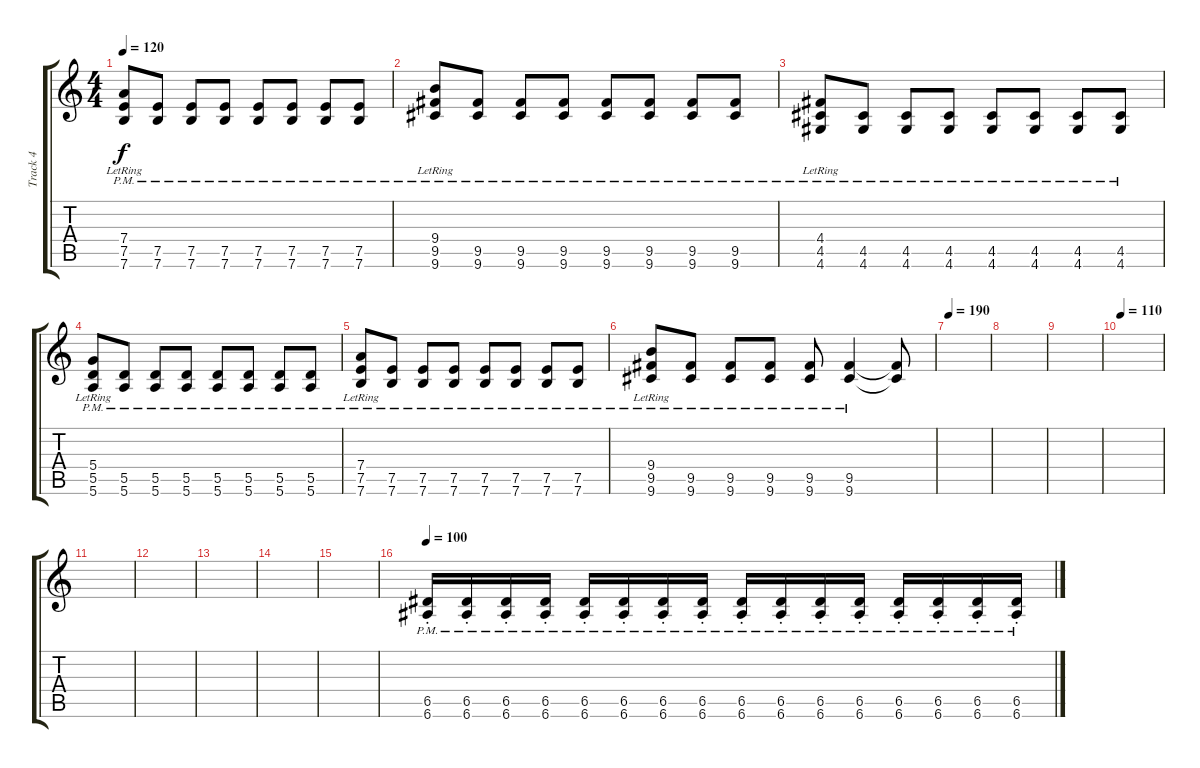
\track ("Track 4" "Track 4") {instrument distortionguitar}
\staff {score tabs}
\tuning (E4 B3 G3 D3 A2 E2) {hide}
\ts (4 4)
\tempo 120
\clef g2
\ks c
(7.4{pm lr} 7.5{pm lr} 7.6{lr}).8{dy f} (7.5{pm} 7.6).8 (7.5{pm} 7.6).8 (7.5{pm} 7.6).8 (7.5{pm} 7.6).8 (7.5{pm} 7.6).8 (7.5{pm} 7.6).8 (7.5{pm} 7.6).8 |
(9.4{pm lr} 9.5{pm lr} 9.6{lr}).8 (9.5{pm} 9.6).8 (9.5{pm} 9.6).8 (9.5{pm} 9.6).8 (9.5{pm} 9.6).8 (9.5{pm} 9.6).8 (9.5{pm} 9.6).8 (9.5{pm} 9.6).8 |
(4.4{pm lr} 4.5{pm lr} 4.6{lr}).8 (4.5{pm} 4.6).8 (4.5{pm} 4.6).8 (4.5{pm} 4.6).8 (4.5{pm} 4.6).8 (4.5{pm} 4.6).8 (4.5{pm} 4.6).8 (4.5{pm} 4.6).8 |
(5.4{pm lr} 5.5{pm lr} 5.6{lr}).8 (5.5{pm} 5.6).8 (5.5{pm} 5.6).8 (5.5{pm} 5.6).8 (5.5{pm} 5.6).8 (5.5{pm} 5.6).8 (5.5{pm} 5.6).8 (5.5{pm} 5.6).8 |
(7.4{pm lr} 7.5{pm lr} 7.6{lr}).8 (7.5{pm} 7.6).8 (7.5{pm} 7.6).8 (7.5{pm} 7.6).8 (7.5{pm} 7.6).8 (7.5{pm} 7.6).8 (7.5{pm} 7.6).8 (7.5{pm} 7.6).8 |
(9.4{pm lr} 9.5{pm lr} 9.6{lr}).8 (9.5{pm} 9.6).8 (9.5{pm} 9.6).8 (9.5{pm} 9.6).8 (9.5{pm} 9.6).8 (9.5{pm} 9.6).4 (9.5{t} 9.6{t}).8 |
\tempo 190
|
|
|
\tempo 110
|
|
|
|
|
|
\tempo 100
(6.5{pm st} 6.6{pm st}).16 (6.5{pm st} 6.6{pm st}).16 (6.5{pm st} 6.6{pm st}).16 (6.5{pm st} 6.6{pm st}).16 (6.5{pm st} 6.6{pm st}).16 (6.5{pm st} 6.6{pm st}).16 (6.5{pm st} 6.6{pm st}).16 (6.5{pm st} 6.6{pm st}).16 (6.5{pm st} 6.6{pm st}).16 (6.5{pm st} 6.6{pm st}).16 (6.5{pm st} 6.6{pm st}).16 (6.5{pm st} 6.6{pm st}).16 (6.5{pm st} 6.6{pm st}).16 (6.5{pm st} 6.6{pm st}).16 (6.5{pm st} 6.6{pm st}).16 (6.5{pm st} 6.6{pm st}).16
